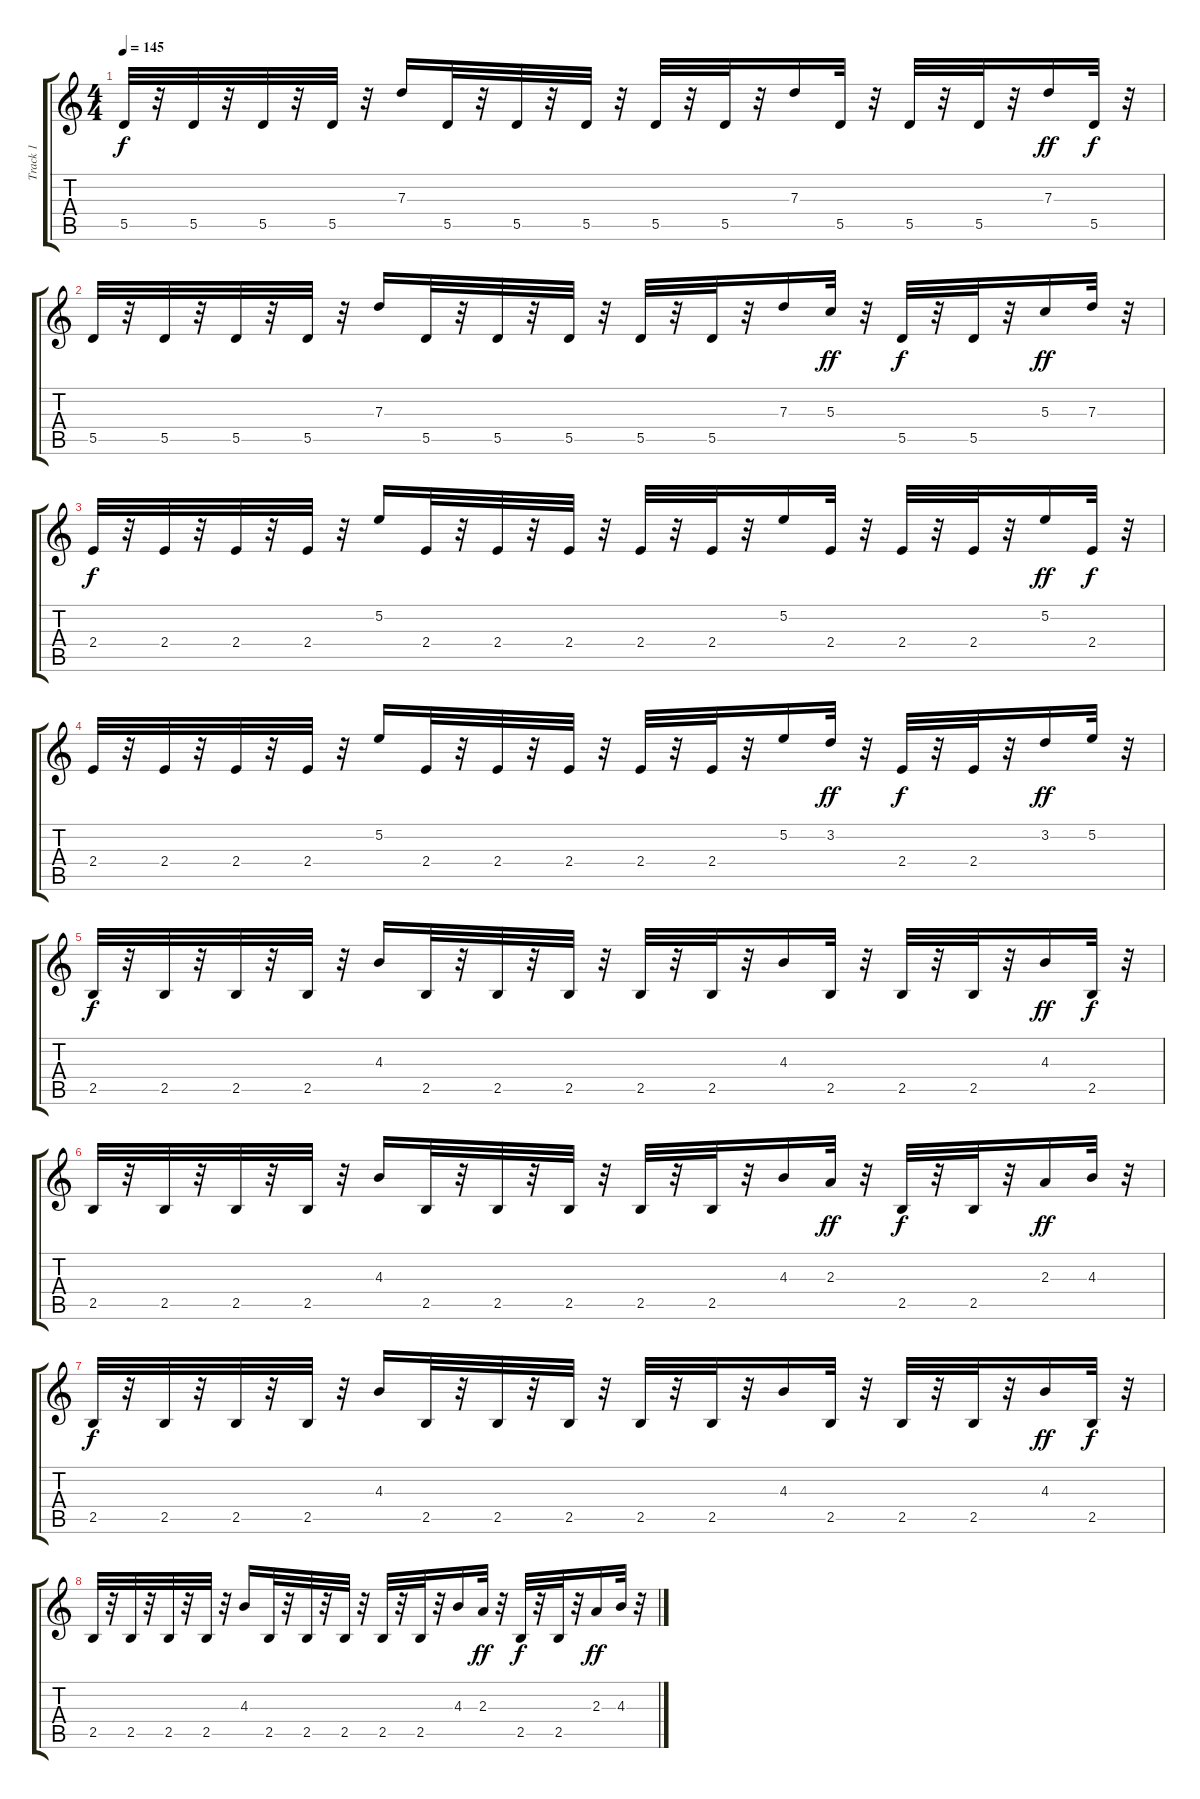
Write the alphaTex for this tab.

\track ("Track 1" "Track 1") {instrument distortionguitar}
\staff {score tabs}
\tuning (E4 B3 G3 D3 A2 E2) {hide}
\ts (4 4)
\tempo 145
\clef g2
\ks c
5.5.32{dy f} r.32 5.5.32 r.32 5.5.32 r.32 5.5.32 r.32 7.3.16 5.5.32 r.32 5.5.32 r.32 5.5.32 r.32 5.5.32 r.32 5.5.32 r.32 7.3.16 5.5.32 r.32 5.5.32 r.32 5.5.32 r.32 7.3.16{dy ff} 5.5.32{dy f} r.32 |
5.5.32 r.32 5.5.32 r.32 5.5.32 r.32 5.5.32 r.32 7.3.16 5.5.32 r.32 5.5.32 r.32 5.5.32 r.32 5.5.32 r.32 5.5.32 r.32 7.3.16 5.3.32{dy ff} r.32 5.5.32{dy f} r.32 5.5.32 r.32 5.3.16{dy ff} 7.3.32 r.32 |
2.4.32{dy f} r.32 2.4.32 r.32 2.4.32 r.32 2.4.32 r.32 5.2.16 2.4.32 r.32 2.4.32 r.32 2.4.32 r.32 2.4.32 r.32 2.4.32 r.32 5.2.16 2.4.32 r.32 2.4.32 r.32 2.4.32 r.32 5.2.16{dy ff} 2.4.32{dy f} r.32 |
2.4.32 r.32 2.4.32 r.32 2.4.32 r.32 2.4.32 r.32 5.2.16 2.4.32 r.32 2.4.32 r.32 2.4.32 r.32 2.4.32 r.32 2.4.32 r.32 5.2.16 3.2.32{dy ff} r.32 2.4.32{dy f} r.32 2.4.32 r.32 3.2.16{dy ff} 5.2.32 r.32 |
2.5.32{dy f} r.32 2.5.32 r.32 2.5.32 r.32 2.5.32 r.32 4.3.16 2.5.32 r.32 2.5.32 r.32 2.5.32 r.32 2.5.32 r.32 2.5.32 r.32 4.3.16 2.5.32 r.32 2.5.32 r.32 2.5.32 r.32 4.3.16{dy ff} 2.5.32{dy f} r.32 |
2.5.32 r.32 2.5.32 r.32 2.5.32 r.32 2.5.32 r.32 4.3.16 2.5.32 r.32 2.5.32 r.32 2.5.32 r.32 2.5.32 r.32 2.5.32 r.32 4.3.16 2.3.32{dy ff} r.32 2.5.32{dy f} r.32 2.5.32 r.32 2.3.16{dy ff} 4.3.32 r.32 |
2.5.32{dy f} r.32 2.5.32 r.32 2.5.32 r.32 2.5.32 r.32 4.3.16 2.5.32 r.32 2.5.32 r.32 2.5.32 r.32 2.5.32 r.32 2.5.32 r.32 4.3.16 2.5.32 r.32 2.5.32 r.32 2.5.32 r.32 4.3.16{dy ff} 2.5.32{dy f} r.32 |
2.5.32 r.32 2.5.32 r.32 2.5.32 r.32 2.5.32 r.32 4.3.16 2.5.32 r.32 2.5.32 r.32 2.5.32 r.32 2.5.32 r.32 2.5.32 r.32 4.3.16 2.3.32{dy ff} r.32 2.5.32{dy f} r.32 2.5.32 r.32 2.3.16{dy ff} 4.3.32 r.32
